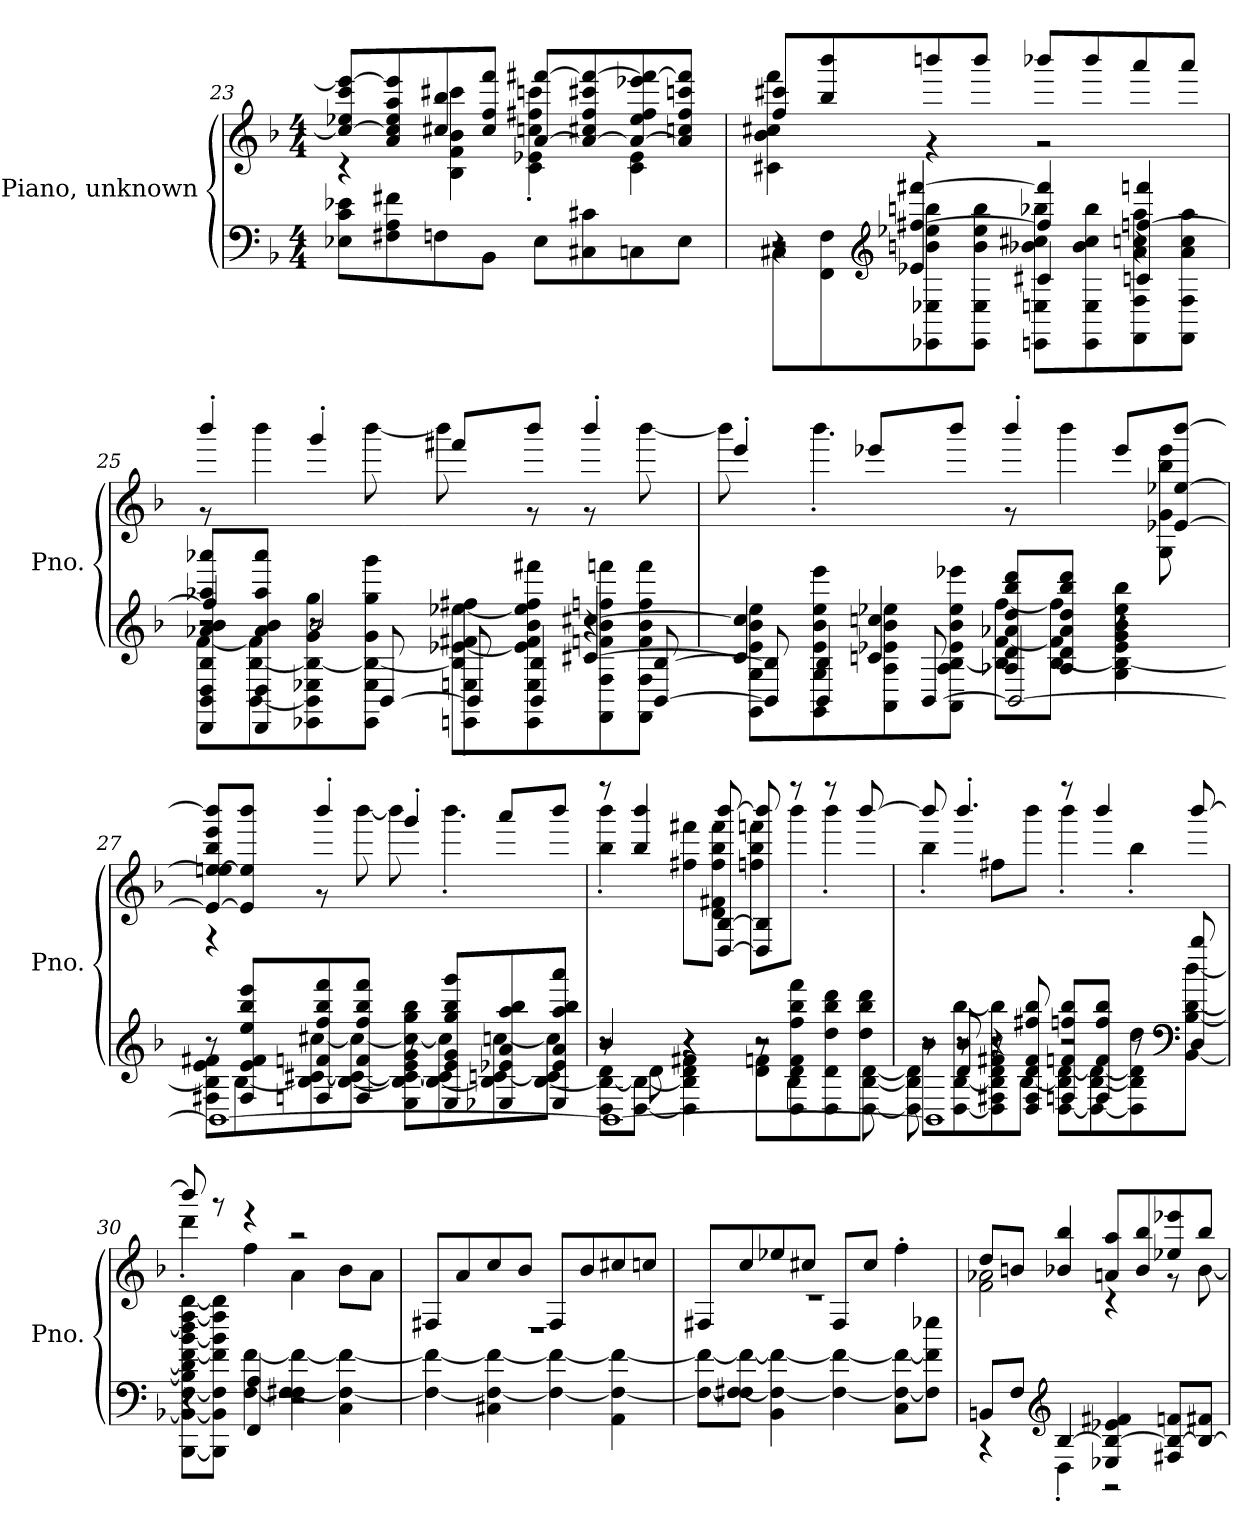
**kern	**kern
*part1	*part1
*staff2	*staff1
*I"Piano, unknown	*
*I'Pno.	*
*clefF4	*clefG2
*k[b-]	*k[b-]
*M4/4	*M4/4
=23	=23
*	*^
8E-X\ 8c\ 8e-X\L	8cc/_ 8ee-X/ 8ccc/ 8eee-/_L	4r
8F#X\ 8A\ 8f#X\	8a/ 8cc/] 8ee-/ 8aa/ 8eee-/]	.
8Fn\	8cc#X/ 8bb-/	4B-\ 4f\ 4b-\ 4ccc#X\
8BB-\J	8cc#/ 8ff/ 8fff/J	.
8E-\L	[8a/ [8fff#X/L	4c\' 4e-X\' 4ccn\' 4ff#X\' 4cccn\'
8C#X\ 8c#X\	8a/_ 8cc#X/ 8ff#/ 8ccc#X/ 8fff#/_	.
8Cn\	8a/_ 8ee-/ 8ff#/ 8eee-X/ 8fff#/_	4c\ 4e-\
8E-\J	8a/] 8ccn/ 8ff#/ 8cccn/ 8fff#/]J	.
!!LO:PB:g=z	!!
=24	=24	=24
*^	*	*
*	*^	*	*
2r	8C#X\L	4r	8ff/ 8ccc#X/L	4c#X\ 4b-\ 4cc#X\ 4fff\
.	8FF\ 8F\	.	8bb-/ 8bbb-/	.
*clefG2	*	*	*	*
.	8EE-X\ 8E-X\ 8bn\ 8ee-X\ 8bbn\	4e-X/ [4ff#X/ [4fff#X/	8bbbn/	4r
.	8EE-\ 8E-\ 8b\ 8ee-\ 8bb\J	.	8bbb/J	.
4c#X/	8EEn\ 8En\ 8b-X\ 8cc#X\ 8bb-X\L	4ff#/] 4fff#/]	8bbb-X/L	2r
.	8EE\ 8E\ 8b-\ 8cc#\ 8bb-\	.	8bbb-/	.
4r	8FF\ 8F\ 8a\ 8ccn\ 8aa\	4cn/ [4ffn/ 4fffn/	8aaa/	.
.	8FF\ 8F\ 8a\ 8cc\ 8aa\J	.	8aaa/J	.
=25	=25	=25	=25	=25
*	*	*^	*	*
8DD/ 8BB-/ 8D/ 8B-/ 8a-X/ 8b-/ 8aa-X/ 8aaa-X/L	[8f\L	4ff/]	2r	4bbb-'/	8r
8DD/ 8D/ 8a-/ 8b-/ 8aa-/ 8aaa-/J	[8BB-\ [8B-\ 8f\]	.	.	.	4bbb-\
2b-/	8EE-X\ 8BB-\] 8E-X\ 8B-\_ 8g\ 8gg\	8r	.	4ggg'/	.
.	8EE-\ 8E-\ 8B-\_ 8g\ 8gg\ 8ggg\J	[8BB-/	.	.	[8bbb-\
.	8B-\] [8e-X\ [8ee-X\L	8BB-/]	4EEn\' 4En\' 4f#X\' 4ff#X\'	8fff#X/L	8bbb-\]
.	8EE\ 8E\ 8e-\] 8f#\ 8b-\ 8ee-\] 8ff#\ 8fff#X\	4BB-/ 4B-/	.	8bbb-/J	8r
[4c#X/ [4cc#X/	8FF\ 8F\ 8fn\ 8b-\ 8ffn\ 8fffn\	.	4r	4bbb-'/	8r
.	8FF\ 8F\ 8f\ 8b-\ 8ff\ 8fff\J	[8BB-/ [8B-/	.	.	[8bbb-\
*	*	*v	*v	*	*
!!LO:LB:g=z	!!
=26	=26	=26	=26	=26
4c#/] 4cc#/]	8GG\ 8G\ 8e\ 8b-\ 8ee\L	8BB-/] 8B-/]	4eee'/	8bbb-\]
.	8GG\ 8G\ 8e\ 8b-\ 8ee\ 8eee\	4BB-/ 4B-/	.	4.bbb-'\
4cn/ 4ccn/	8AA\ 8A\ 8e-X\ 8b-\ 8ee-X\	.	8eee-X/L	.
.	8AA\ 8A\ [8B-\ 8e-\ 8b-\ 8ee-\ 8eee-X\J	[8BB-/	8bbb-/J	.
8A-X/ 8d/ 8a-X/ 8dd/ 8bb-/ 8ddd/L	8B-\] [8f\ [8ff\L	2BB-/_	4bbb-'/	8r
8A-/ 8d/ 8a-/ 8dd/ 8bb-/ 8ddd/J	[8B-\ 8f\] 8ff\]J	.	.	4bbb-\
4r	4G\ 4B-\_ 4e-\ 4g\ 4b-\ 4ee-\ 4bb-\	.	8eee-/L	.
.	.	.	[8e-X/ [8ee-X/ [8bbb-/J	8G\ 8g\ 8bb-\ 8eee-\
=27	=27	=27	=27	=27
8r	8F#X\ 8B-\] 8e\ 8f#X\L	1BB-_	8e-/_ 8ee-/_ 8een/ 8bb-/ 8eee/ 8bbb-/]L	4r
8F#/ 8e/ 8f#/ 8ee/ 8bb-/ 8eee/L	[8B-\	.	8e-/] 8ee-/] 8bbb-/J	.
8Fn/ 8fn/ 8ff/ 8bb-/ 8fff/	8B-\] [8c#X\ [8cc#X\	.	4bbb-'/	8r
8F/ 8f/ 8ff/ 8bb-/ 8fff/J	[8B-\ 8c#\_ 8cc#\_J	.	.	[8bbb-\
8r	8E\ 8B-\] 8c#\_ 8e\ 8g\ 8cc#\_ 8gg\ 8bb-\L	.	4ggg'/	8bbb-\]
8E/ 8e/ 8g/ 8gg/ 8bb-/ 8ggg/L	[8B-\ 8c#\] 8cc#\]	.	.	4.bbb-'\
8E-X/ 8e-X/ 8a/ 8aa/ 8bb-/	8B-\] [8cn\ [8ccn\	.	8aaa/L	.
8E-/ 8e-/ 8a/ 8aa/ 8bb-/ 8aaa/J	[8B-\ 8c\] 8cc\]J	.	8bbb-/J	.
!!LO:LB:g=z	!!
=28	=28	=28	=28	=28
*	*	*^	*	*
4b-/	8D\ 8B-\_ 8d\L	1BB-_	8r	8r	4bb-\' 4bbb-\'
.	[8D\ 8B-\_J	.	8d\	4bb-/ 4bbb-/	.
4r	4D\] 4B-\] 4d\ 4f#X\	.	4r	.	8ff#X\ 8fff#X\L
.	.	.	.	[8D/ [8B-/ [8bbb-/	8d\ 8f#X\ 8ff#\ 8bb-\ 8fff#\J
2r	8d\ 8fn\L	.	8r	8D/] 8B-/] 8bbb-/]	8ffn\ 8bb-\ 8fffn\L
.	8D\ 8d\ 8f\ 8ff\ 8bb-\ 8fff\	.	4B-\	8r	8bbb-\J
.	8D\ 8d\ 8dd\ 8bb-\ 8ddd\	.	.	8r	4bbb-'\
.	8dd\ 8bb-\ 8ddd\J	.	[8D\ [8B-\ [8d\	[8bbb-/	.
=29	=29	=29	=29	=29	=29
8r	8b-\L	1BB-]	8D\] 8B-\] 8d\]	8bbb-/]	4bb-'\
8d/ 8b-/	[8D\ [8B-\ [8bb-\	.	8r	4.bbb-'/	.
8r	8D\] 8F#X\ 8B-\] 8d\ 8f#X\ 8bb-\]	.	4r	.	8ff#X\L
8D/ 8F#/ 8d/ 8f#/ 8ff#X/ 8bb-/	[8B-\J	.	.	.	8bbb-\J
8Fn/ 8fn/ 8ffn/ 8bb-/L	[8D\ 8B-\] [8d\L	.	2r	8r	4bbb-'\
8F/ 8f/ 8ff/ 8bb-/J	8D\_ [8B-\ 8d\_	.	.	4bbb-/	.
8r	8D\] 8B-\] 8d\] 8dd\	.	.	.	4bb-'\
*clefF4	*	*	*	*	*
8D/ 8bb-/	[8BB-\ [8B-\ [8d\ [8dd\J	.	.	[8bbb-/	.
*	*	*v	*v	*	*
=30	=30	=30	=30	=30
1r	[8BBB-\ 8BB-\_ [8F\ 8B-\] 8d\] [8f\ [8b-\ 8dd\] [8ff\ [8bb-\L	4r	8bbb-/]	4ddd'\
.	8BBB-\] 8BB-\] 8F\] 8f\] 8b-\] 8ff\] 8bb-\]J	.	8r	.
.	[4F\ [4f\	4FF/ 4A/	4r	4ff\
.	4F\_ 4F#X\ 4f\_	2r	2r	4a\
.	4C\ 4F\_ 4f\_	.	.	8b-\L
.	.	.	.	8a\J
*	*v	*v	*	*
*	*	*v	*v
!!LO:LB:g=z
=31	=31	=31
1r	4F\_ 4f\_	8F#X/L
.	.	8a/
.	4C#X\ 4F\_ 4f\_	8cc/
.	.	8b-/J
.	4F\_ 4f\_	8F#/L
.	.	8b-/
.	4AA\ 4F\_ 4f\_	8cc#X/
.	.	8ccn/J
=32	=32	=32
1r	8F\_ 8f\_L	8F#X/L
.	8F\_ 8F#X\ 8f\_J	8cc/
.	4BB-\ 4F\_ 4f\_	8ee-X/
.	.	8cc#X/J
.	4F\_ 4f\_	8F#/L
.	.	8cc#/J
.	8C\ 8F\_ 8f\_L	4ff'\
.	8F\] 8f\] 8ee-X\J	.
=33	=33	=33
*	*	*^
8BBn/L	4r	8dd/L	2f\ 2a-X\
8F/J	.	8bn/J	.
*clefG2	*	*	*
[4B-/	4D'\	4b-X/ 4bb-/	.
4E-X/ 4B-/_ 4e-X/ 4f#X/	2r	8an/ 8aa/L	4r
.	.	8b-/ 8bb-/	.
8F#X/ 8B-/_ 8fn/L	.	8ee-X/ 8eee-X/	8r
8B-/_ 8f#X/J	.	8bb-/J	[8b-\
*v	*v	*	*
*	*v	*v
=	=
*-	*-
